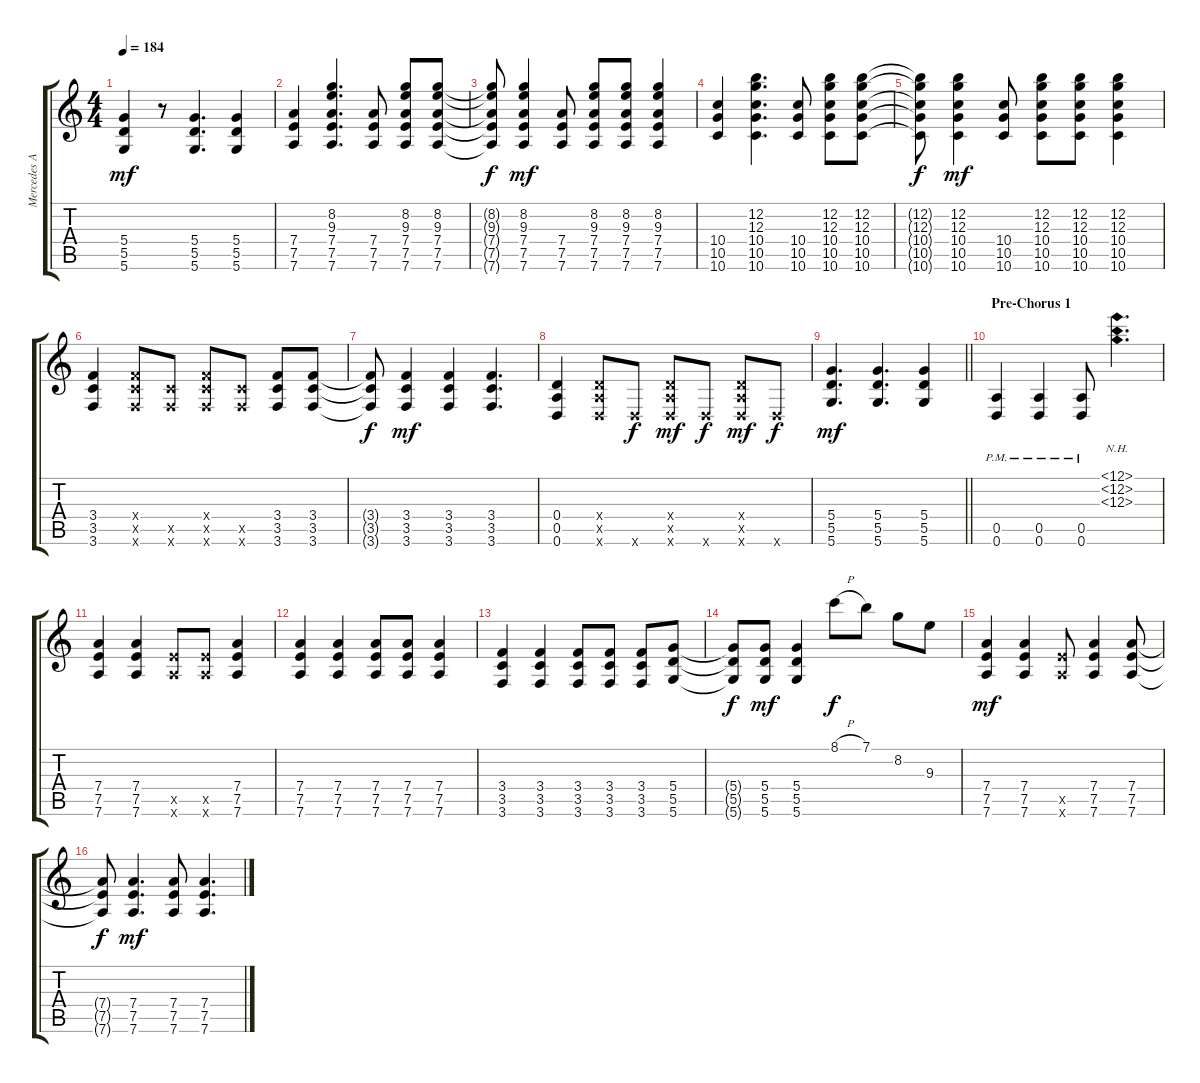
\track ("Mercedes Arn-Horn (Lead Guitar)" "Mercedes A") {instrument distortionguitar}
\staff {score tabs}
\tuning (E4 B3 G3 D3 A2 D2) {hide}
\ts (4 4)
\tempo 184
\clef g2
\ks c
(5.4 5.5 5.6).4{dy mf} r.8 (5.4 5.5 5.6).4{d} (5.4 5.5 5.6).4 |
(7.4 7.5 7.6).4 (8.2 9.3 7.4 7.5 7.6).4{d} (7.4 7.5 7.6).8 (8.2 9.3 7.4 7.5 7.6).8 (8.2 9.3 7.4 7.5 7.6).8 |
(8.2{t} 9.3{t} 7.4{t} 7.5{t} 7.6{t}).8{dy f} (8.2 9.3 7.4 7.5 7.6).4{dy mf} (7.4 7.5 7.6).8 (8.2 9.3 7.4 7.5 7.6).8 (8.2 9.3 7.4 7.5 7.6).8 (8.2 9.3 7.4 7.5 7.6).4 |
(10.4 10.5 10.6).4 (12.2 12.3 10.4 10.5 10.6).4{d} (10.4 10.5 10.6).8 (12.2 12.3 10.4 10.5 10.6).8 (12.2 12.3 10.4 10.5 10.6).8 |
(12.2{t} 12.3{t} 10.4{t} 10.5{t} 10.6{t}).8{dy f} (12.2 12.3 10.4 10.5 10.6).4{dy mf} (10.4 10.5 10.6).8 (12.2 12.3 10.4 10.5 10.6).8 (12.2 12.3 10.4 10.5 10.6).8 (12.2 12.3 10.4 10.5 10.6).4 |
(3.4 3.5 3.6).4 (3.4{x} 3.5{x} 3.6{x}).8 (3.5{x} 3.6{x}).8 (3.4{x} 3.5{x} 3.6{x}).8 (3.5{x} 3.6{x}).8 (3.4 3.5 3.6).8 (3.4 3.5 3.6).8 |
(3.4{t} 3.5{t} 3.6{t}).8{dy f} (3.4 3.5 3.6).4{dy mf} (3.4 3.5 3.6).4 (3.4 3.5 3.6).4{d} |
(0.4 0.5 0.6).4 (0.4{x} 0.5{x} 0.6{x}).8 0.6{x}.8{dy f} (0.4{x} 0.5{x} 0.6{x}).8{dy mf} 0.6{x}.8{dy f} (0.4{x} 0.5{x} 0.6{x}).8{dy mf} 0.6{x}.8{dy f} |
\barLineRight lightlight
(5.4 5.5 5.6).4{d dy mf} (5.4 5.5 5.6).4{d} (5.4 5.5 5.6).4 |
\section ("" "Pre-Chorus 1")
(0.5 0.6{pm}).4 (0.5 0.6{pm}).4 (0.5 0.6{pm}).8 (12.1{nh} 12.2{nh} 12.3{nh}).4{d} |
(7.4 7.5 7.6).4 (7.4 7.5 7.6).4 (7.5{x} 7.6{x}).8 (7.5{x} 7.6{x}).8 (7.4 7.5 7.6).4 |
(7.4 7.5 7.6).4 (7.4 7.5 7.6).4 (7.4 7.5 7.6).8 (7.4 7.5 7.6).8 (7.4 7.5 7.6).4 |
(3.4 3.5 3.6).4 (3.4 3.5 3.6).4 (3.4 3.5 3.6).8 (3.4 3.5 3.6).8 (3.4 3.5 3.6).8 (5.4 5.5 5.6).8 |
(5.4{t} 5.5{t} 5.6{t}).8{dy f} (5.4 5.5 5.6).8{dy mf} (5.4 5.5 5.6).4 8.1{h}.8{dy f} 7.1.8 8.2.8 9.3.8 |
(7.4 7.5 7.6).4{dy mf} (7.4 7.5 7.6).4 (7.5{x} 7.6{x}).8 (7.4 7.5 7.6).4 (7.4 7.5 7.6).8 |
(7.4{t} 7.5{t} 7.6{t}).8{dy f} (7.4 7.5 7.6).4{d dy mf} (7.4 7.5 7.6).8 (7.4 7.5 7.6).4{d}
